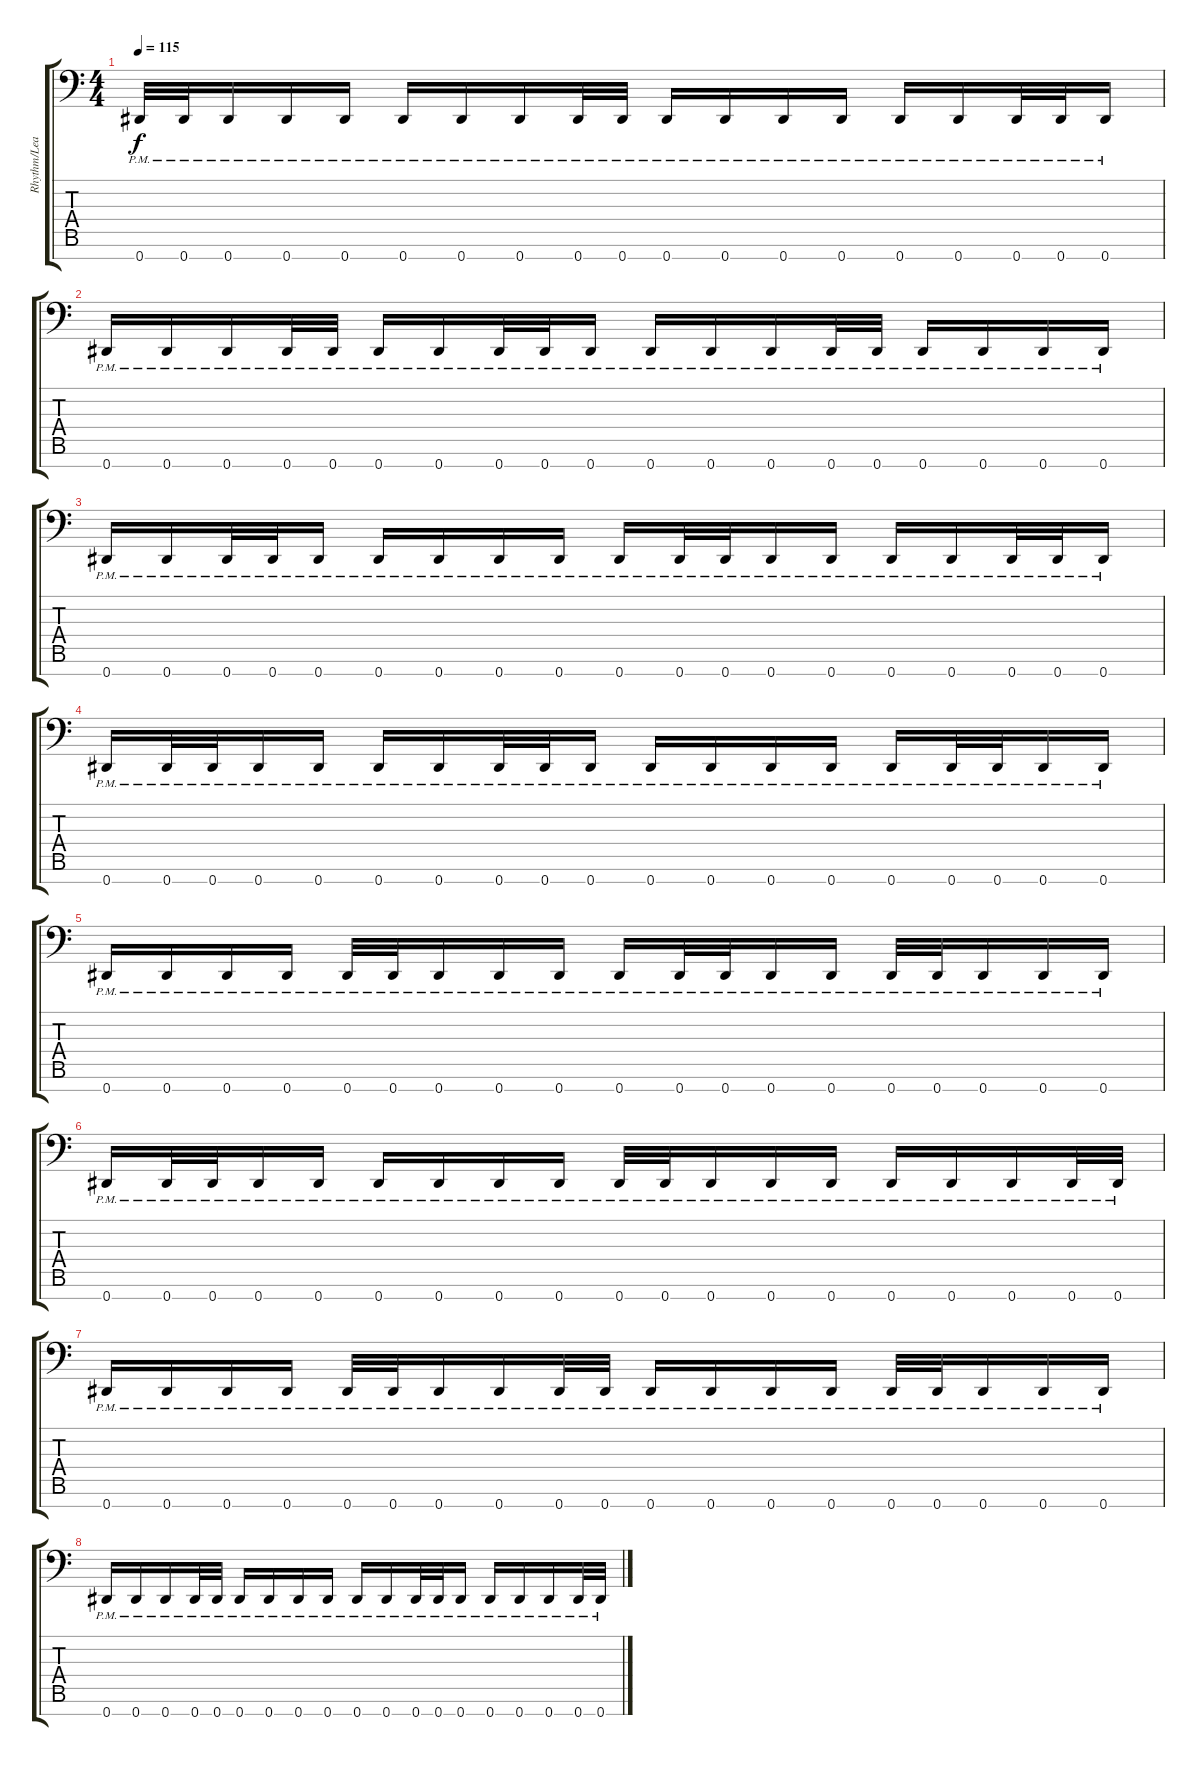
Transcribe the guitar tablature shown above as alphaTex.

\track ("Rhythm/Lead" "Rhythm/Lea") {instrument distortionguitar}
\staff {score tabs}
\tuning (Ab3 Eb3 B2 Gb2 Db2 Ab1 Eb1) {hide}
\ts (4 4)
\tempo 115
\clef f4
\ks c
0.7{pm}.32{dy f} 0.7{pm}.32 0.7{pm}.16 0.7{pm}.16 0.7{pm}.16 0.7{pm}.16 0.7{pm}.16 0.7{pm}.16 0.7{pm}.32 0.7{pm}.32 0.7{pm}.16 0.7{pm}.16 0.7{pm}.16 0.7{pm}.16 0.7{pm}.16 0.7{pm}.16 0.7{pm}.32 0.7{pm}.32 0.7{pm}.16 |
0.7{pm}.16 0.7{pm}.16 0.7{pm}.16 0.7{pm}.32 0.7{pm}.32 0.7{pm}.16 0.7{pm}.16 0.7{pm}.32 0.7{pm}.32 0.7{pm}.16 0.7{pm}.16 0.7{pm}.16 0.7{pm}.16 0.7{pm}.32 0.7{pm}.32 0.7{pm}.16 0.7{pm}.16 0.7{pm}.16 0.7{pm}.16 |
0.7{pm}.16 0.7{pm}.16 0.7{pm}.32 0.7{pm}.32 0.7{pm}.16 0.7{pm}.16 0.7{pm}.16 0.7{pm}.16 0.7{pm}.16 0.7{pm}.16 0.7{pm}.32 0.7{pm}.32 0.7{pm}.16 0.7{pm}.16 0.7{pm}.16 0.7{pm}.16 0.7{pm}.32 0.7{pm}.32 0.7{pm}.16 |
0.7{pm}.16 0.7{pm}.32 0.7{pm}.32 0.7{pm}.16 0.7{pm}.16 0.7{pm}.16 0.7{pm}.16 0.7{pm}.32 0.7{pm}.32 0.7{pm}.16 0.7{pm}.16 0.7{pm}.16 0.7{pm}.16 0.7{pm}.16 0.7{pm}.16 0.7{pm}.32 0.7{pm}.32 0.7{pm}.16 0.7{pm}.16 |
0.7{pm}.16 0.7{pm}.16 0.7{pm}.16 0.7{pm}.16 0.7{pm}.32 0.7{pm}.32 0.7{pm}.16 0.7{pm}.16 0.7{pm}.16 0.7{pm}.16 0.7{pm}.32 0.7{pm}.32 0.7{pm}.16 0.7{pm}.16 0.7{pm}.32 0.7{pm}.32 0.7{pm}.16 0.7{pm}.16 0.7{pm}.16 |
0.7{pm}.16 0.7{pm}.32 0.7{pm}.32 0.7{pm}.16 0.7{pm}.16 0.7{pm}.16 0.7{pm}.16 0.7{pm}.16 0.7{pm}.16 0.7{pm}.32 0.7{pm}.32 0.7{pm}.16 0.7{pm}.16 0.7{pm}.16 0.7{pm}.16 0.7{pm}.16 0.7{pm}.16 0.7{pm}.32 0.7{pm}.32 |
0.7{pm}.16 0.7{pm}.16 0.7{pm}.16 0.7{pm}.16 0.7{pm}.32 0.7{pm}.32 0.7{pm}.16 0.7{pm}.16 0.7{pm}.32 0.7{pm}.32 0.7{pm}.16 0.7{pm}.16 0.7{pm}.16 0.7{pm}.16 0.7{pm}.32 0.7{pm}.32 0.7{pm}.16 0.7{pm}.16 0.7{pm}.16 |
0.7{pm}.16 0.7{pm}.16 0.7{pm}.16 0.7{pm}.32 0.7{pm}.32 0.7{pm}.16 0.7{pm}.16 0.7{pm}.16 0.7{pm}.16 0.7{pm}.16 0.7{pm}.16 0.7{pm}.32 0.7{pm}.32 0.7{pm}.16 0.7{pm}.16 0.7{pm}.16 0.7{pm}.16 0.7{pm}.32 0.7{pm}.32
